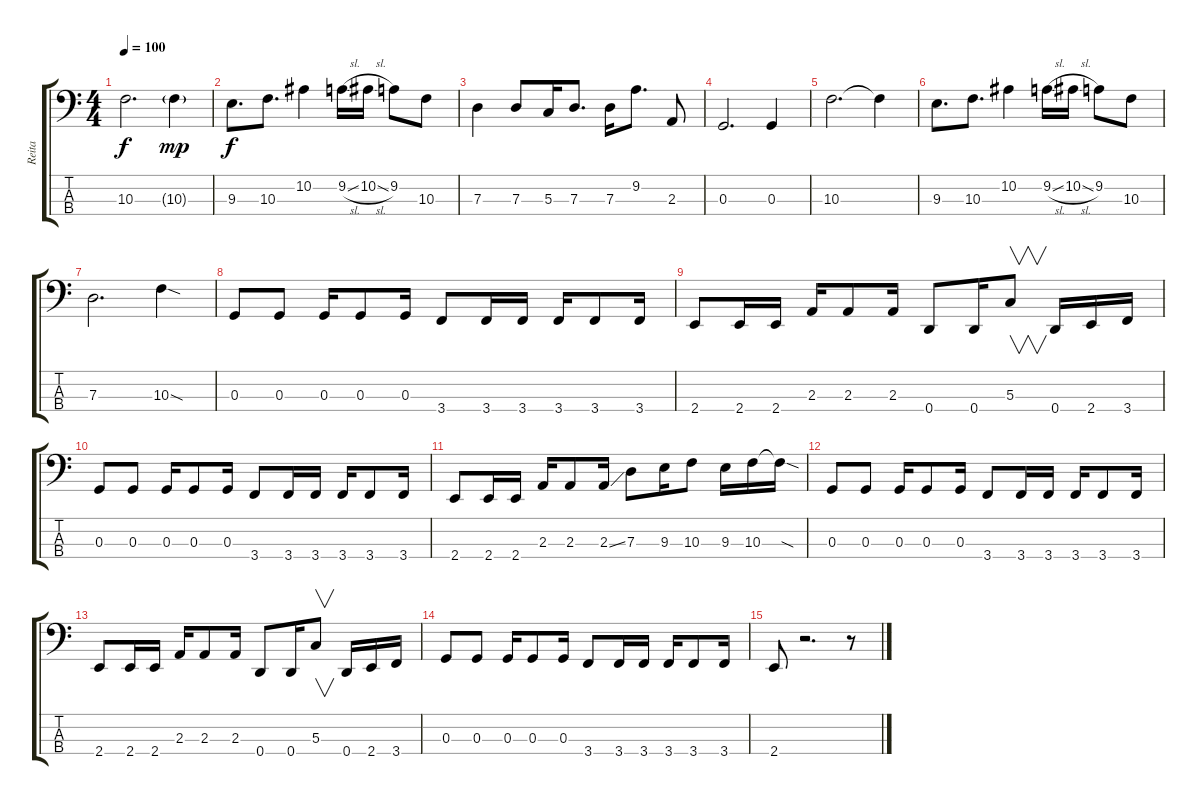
\track ("Reita" "Reita") {instrument electricbasspick}
\staff {score tabs}
\tuning (F2 C2 G1 D1) {hide}
\ts (4 4)
\tempo 100
\clef f4
\ks c
10.3.2{d dy f} 10.3{g}.4{dy mp} |
9.3.8{d dy f} 10.3.8{d} 10.2.4 9.2{sl}.16 10.2{sl}.16 9.2.8 10.3.8 |
7.3.4 7.3.8 5.3.16 7.3.8{d} 7.3.16 9.2.8{d} 2.3.8 |
0.3.2{d} 0.3.4 |
10.3.2{d} 10.3{t}.4 |
9.3.8{d} 10.3.8{d} 10.2.4 9.2{sl}.16 10.2{sl}.16 9.2.8 10.3.8 |
7.3.2{d} 10.3{sod}.4 |
0.3.8 0.3.8 0.3.16 0.3.8 0.3.16 3.4.8 3.4.16 3.4.16 3.4.16 3.4.8 3.4.16 |
2.4.8 2.4.16 2.4.16 2.3.16 2.3.8 2.3.16 0.4.8 0.4.16 5.3.8{v} 0.4.16 2.4.16 3.4.16 |
0.3.8 0.3.8 0.3.16 0.3.8 0.3.16 3.4.8 3.4.16 3.4.16 3.4.16 3.4.8 3.4.16 |
2.4.8 2.4.16 2.4.16 2.3.16 2.3.8 2.3{ss}.16 7.3.8 9.3.16 10.3.8 9.3.16 10.3.16 10.3{sod t}.16 |
0.3.8 0.3.8 0.3.16 0.3.8 0.3.16 3.4.8 3.4.16 3.4.16 3.4.16 3.4.8 3.4.16 |
2.4.8 2.4.16 2.4.16 2.3.16 2.3.8 2.3.16 0.4.8 0.4.16 5.3.8{v} 0.4.16 2.4.16 3.4.16 |
0.3.8 0.3.8 0.3.16 0.3.8 0.3.16 3.4.8 3.4.16 3.4.16 3.4.16 3.4.8 3.4.16 |
2.4.8 r.2{d} r.8
